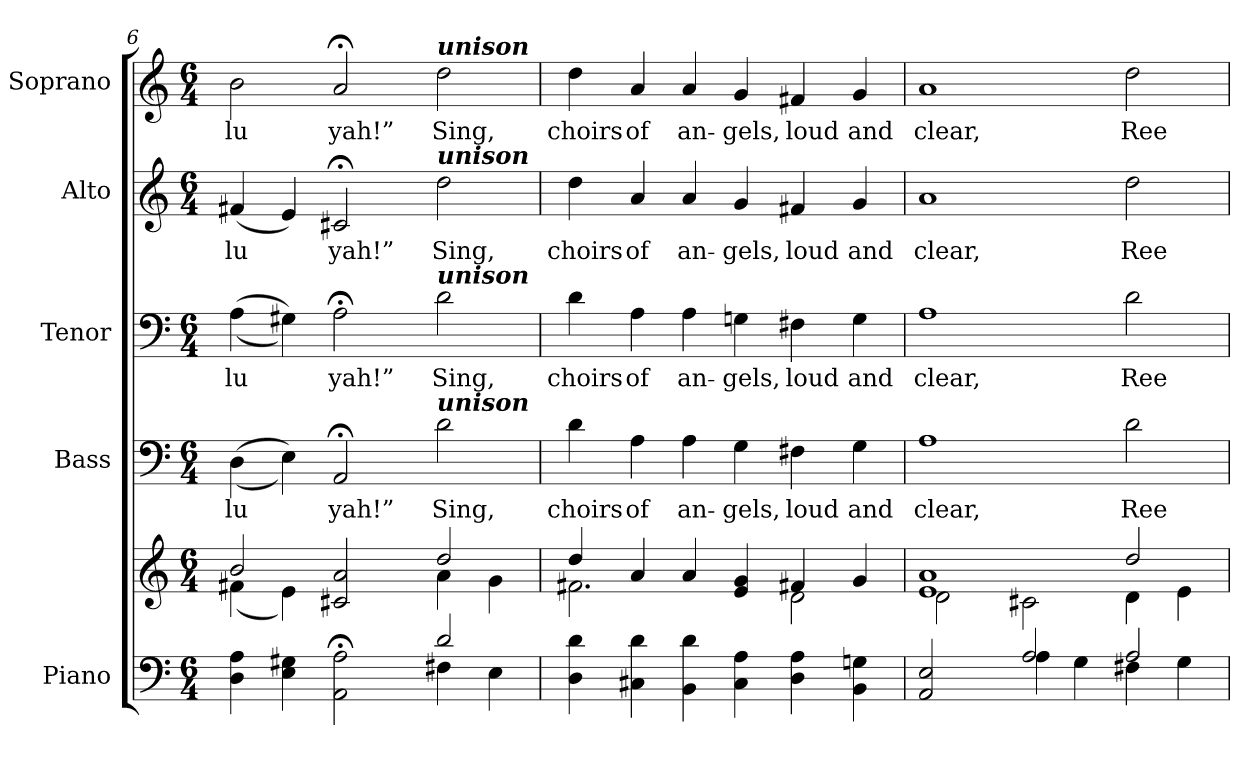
**kern	**kern	**kern	**text	**kern	**text	**kern	**text	**kern	**text
*part5	*part5	*part4	*part4	*part3	*part3	*part2	*part2	*part1	*part1
*staff6	*staff5	*staff4	*staff4	*staff3	*staff3	*staff2	*staff2	*staff1	*staff1
*I"Piano	*	*I"Bass	*	*I"Tenor	*	*I"Alto	*	*I"Soprano	*
*I'Pno.	*	*I'B.	*	*I'T.	*	*I'A.	*	*I'S.	*
*clefF4	*clefG2	*clefF4	*	*clefF4	*	*clefG2	*	*clefG2	*
*k[]	*k[]	*k[]	*	*k[]	*	*k[]	*	*k[]	*
*C:	*C:	*C:	*	*C:	*	*C:	*	*C:	*
*M6/4	*M6/4	*M6/4	*	*M6/4	*	*M6/4	*	*M6/4	*
=6	=6	=6	=6	=6	=6	=6	=6	=6	=6
*^	*^	*	*	*	*	*	*	*	*
!	!	!	!	!	!LO:LY:b:color=#000000	!	!	!	!	!	!
!	!	!	!	!	!	!	!LO:LY:b:color=#000000	!	!	!	!
!	!	!	!	!	!	!	!	!	!LO:LY:b:color=#000000	!	!
!	!	!	!	!	!	!	!	!	!	!	!LO:LY:b:color=#000000
4Di\ 4Ai	2.ryy	2bi/	(4f#Xi\	((4Di\	lu	((4Ai\	lu	(4f#Xi/	lu	2bi\	lu
4Ei\ 4G#Xi	.	.	4ei\)	4Ei\))	.	4G#Xi\))	.	4ei/)	.	.	.
!	!	!	!	!	!LO:LY:b:color=#000000	!	!	!	!	!	!
!	!	!	!	!	!	!	!LO:LY:b:color=#000000	!	!	!	!
!	!	!	!	!	!	!	!	!	!LO:LY:b:color=#000000	!	!
!	!	!	!	!	!	!	!	!	!	!	!LO:LY:b:color=#000000
2AAi\; 2Ai;	.	2c#Xi/ 2ai	4ryy	2AA;i/	yah!”	2A;i\	yah!”	2c#X;i/	yah!”	2a;i/	yah!”
.	4ryy	.	4ryy	.	.	.	.	.	.	.	.
!	!	!	!	!	!LO:LY:b:color=#000000	!	!	!	!	!	!
!	!	!	!	!	!	!	!LO:LY:b:color=#000000	!	!	!	!
!	!	!	!	!	!	!	!	!	!LO:LY:b:color=#000000	!	!
!	!	!	!	!	!	!	!	!	!	!LO:TX:a:Bi:t=unison	!
!	!	!	!	!	!	!	!	!LO:TX:a:Bi:t=unison	!	!	!
!	!	!	!	!	!	!LO:TX:a:Bi:t=unison	!	!	!	!	!
!	!	!	!	!LO:TX:a:Bi:t=unison	!	!	!	!	!	!	!
!	!	!	!	!	!	!	!	!	!	!	!LO:LY:b:color=#000000
2di/	4F#Xi\	2ddi/	4ai\	2di\	Sing,	2di\	Sing,	2ddi\	Sing,	2ddi\	Sing,
.	4Ei\	.	4gi\	.	.	.	.	.	.	.	.
*v	*v	*	*	*	*	*	*	*	*	*	*
!!LO:PB:g=z
=7	=7	=7	=7	=7	=7	=7	=7	=7	=7	=7
*^	*	*	*	*	*	*	*	*	*	*
!	!	!	!	!	!LO:LY:b:color=#000000	!	!	!	!	!	!
*v	*v	*	*	*	*	*	*	*	*	*	*
*^	*	*	*	*	*	*	*	*	*	*
!	!	!	!	!	!	!	!LO:LY:b:color=#000000	!	!	!	!
*v	*v	*	*	*	*	*	*	*	*	*	*
*^	*	*	*	*	*	*	*	*	*	*
!	!	!	!	!	!	!	!	!	!LO:LY:b:color=#000000	!	!
*v	*v	*	*	*	*	*	*	*	*	*	*
*^	*	*	*	*	*	*	*	*	*	*
!	!	!	!	!	!	!	!	!	!	!	!LO:LY:b:color=#000000
*v	*v	*	*	*	*	*	*	*	*	*	*
4Di\ 4di	4ddi/	2.f#Xi\	4di\	choirs	4di\	choirs	4ddi\	choirs	4ddi\	choirs
!	!	!	!	!LO:LY:b:color=#000000	!	!	!	!	!	!
!	!	!	!	!	!	!LO:LY:b:color=#000000	!	!	!	!
!	!	!	!	!	!	!	!	!LO:LY:b:color=#000000	!	!
!	!	!	!	!	!	!	!	!	!	!LO:LY:b:color=#000000
4C#Xi\ 4di	4ai/	.	4Ai\	of	4Ai\	of	4ai/	of	4ai/	of
!	!	!	!	!LO:LY:b:color=#000000	!	!	!	!	!	!
!	!	!	!	!	!	!LO:LY:b:color=#000000	!	!	!	!
!	!	!	!	!	!	!	!	!LO:LY:b:color=#000000	!	!
!	!	!	!	!	!	!	!	!	!	!LO:LY:b:color=#000000
4BBi\ 4di	4ai/	.	4Ai\	an-	4Ai\	an-	4ai/	an-	4ai/	an-
!	!	!	!	!LO:LY:b:color=#000000	!	!	!	!	!	!
!	!	!	!	!	!	!LO:LY:b:color=#000000	!	!	!	!
!	!	!	!	!	!	!	!	!LO:LY:b:color=#000000	!	!
!	!	!	!	!	!	!	!	!	!	!LO:LY:b:color=#000000
4C#i\ 4Ai	4ei/ 4gi	4ryy	4Gi\	-gels,	4Gni\	-gels,	4gi/	-gels,	4gi/	-gels,
!	!	!	!	!LO:LY:b:color=#000000	!	!	!	!	!	!
!	!	!	!	!	!	!LO:LY:b:color=#000000	!	!	!	!
!	!	!	!	!	!	!	!	!LO:LY:b:color=#000000	!	!
!	!	!	!	!	!	!	!	!	!	!LO:LY:b:color=#000000
4Di\ 4Ai	4f#Xi/	2di\	4F#Xi\	loud	4F#Xi\	loud	4f#Xi/	loud	4f#Xi/	loud
!	!	!	!	!LO:LY:b:color=#000000	!	!	!	!	!	!
!	!	!	!	!	!	!LO:LY:b:color=#000000	!	!	!	!
!	!	!	!	!	!	!	!	!LO:LY:b:color=#000000	!	!
!	!	!	!	!	!	!	!	!	!	!LO:LY:b:color=#000000
4BBi\ 4Gni	4gi/	.	4Gi\	and	4Gi\	and	4gi/	and	4gi/	and
=8	=8	=8	=8	=8	=8	=8	=8	=8	=8	=8
*^	*	*	*	*	*	*	*	*	*	*
!	!	!	!	!	!LO:LY:b:color=#000000	!	!	!	!	!	!
!	!	!	!	!	!	!	!LO:LY:b:color=#000000	!	!	!	!
!	!	!	!	!	!	!	!	!	!LO:LY:b:color=#000000	!	!
!	!	!	!	!	!	!	!	!	!	!	!LO:LY:b:color=#000000
2AAi/ 2Ei	4ryy	1ei 1ai	2di\	1Ai	clear,	1Ai	clear,	1ai	clear,	1ai	clear,
.	4ryy	.	.	.	.	.	.	.	.	.	.
2Ai/	4Ai\	.	2c#Xi\	.	.	.	.	.	.	.	.
.	4Gi\	.	.	.	.	.	.	.	.	.	.
!	!	!	!	!	!LO:LY:b:color=#000000	!	!	!	!	!	!
!	!	!	!	!	!	!	!LO:LY:b:color=#000000	!	!	!	!
!	!	!	!	!	!	!	!	!	!LO:LY:b:color=#000000	!	!
!	!	!	!	!	!	!	!	!	!	!	!LO:LY:b:color=#000000
2Ai/	4F#Xi\	2ddi/	4di\	2di\	Ree-	2di\	Ree-	2ddi\	Ree-	2ddi\	Ree-
.	4Gi\	.	4ei\	.	.	.	.	.	.	.	.
*v	*v	*	*	*	*	*	*	*	*	*	*
*	*v	*v	*	*	*	*	*	*	*	*
=	=	=	=	=	=	=	=	=	=
*-	*-	*-	*-	*-	*-	*-	*-	*-	*-
